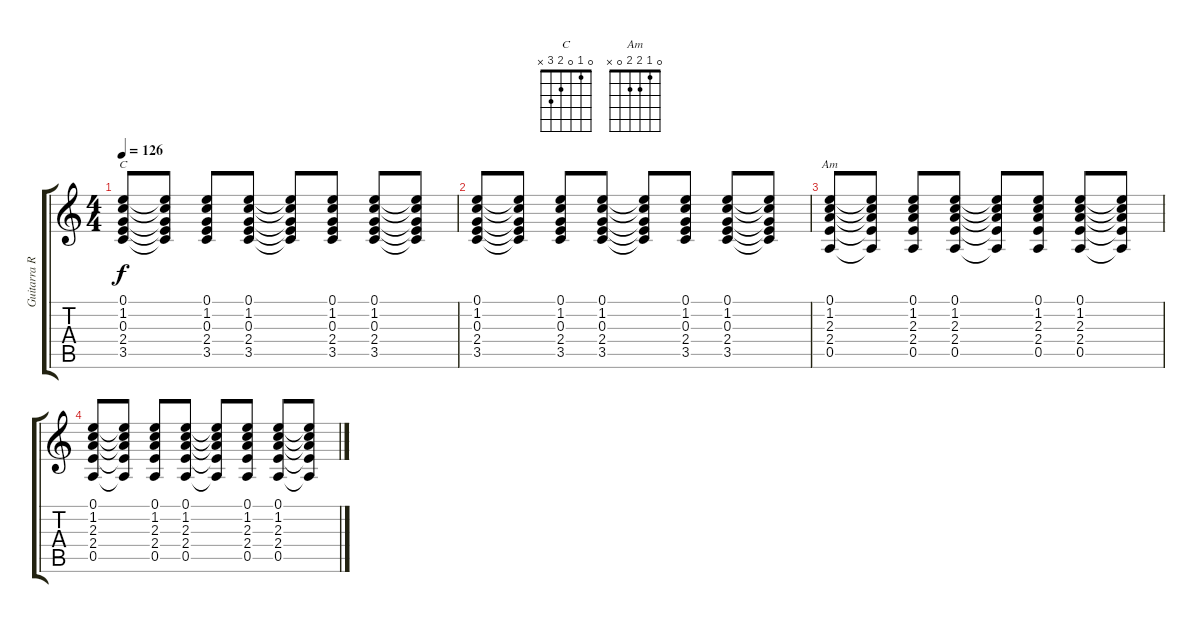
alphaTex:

\track ("Guitarra Rítmica" "Guitarra R") {instrument electricguitarjazz}
\staff {score tabs}
\tuning (E4 B3 G3 D3 A2 E2) {hide}
\chord ("C" 0 1 0 2 3 x)
\chord ("Am" 0 1 2 2 0 x)
\ts (4 4)
\tempo 126
\clef g2
\ks c
(0.1 1.2 0.3 2.4 3.5).8{ch "C" dy f} (0.1{t} 1.2{t} 0.3{t} 2.4{t} 3.5{t}).8 (0.1 1.2 0.3 2.4 3.5).8 (0.1 1.2 0.3 2.4 3.5).8 (0.1{t} 1.2{t} 0.3{t} 2.4{t} 3.5{t}).8 (0.1 1.2 0.3 2.4 3.5).8 (0.1 1.2 0.3 2.4 3.5).8 (0.1{t} 1.2{t} 0.3{t} 2.4{t} 3.5{t}).8 |
(0.1 1.2 0.3 2.4 3.5).8 (0.1{t} 1.2{t} 0.3{t} 2.4{t} 3.5{t}).8 (0.1 1.2 0.3 2.4 3.5).8 (0.1 1.2 0.3 2.4 3.5).8 (0.1{t} 1.2{t} 0.3{t} 2.4{t} 3.5{t}).8 (0.1 1.2 0.3 2.4 3.5).8 (0.1 1.2 0.3 2.4 3.5).8 (0.1{t} 1.2{t} 0.3{t} 2.4{t} 3.5{t}).8 |
(0.1 1.2 2.3 2.4 0.5).8{ch "Am"} (0.1{t} 1.2{t} 2.3{t} 2.4{t} 0.5{t}).8 (0.1 1.2 2.3 2.4 0.5).8 (0.1 1.2 2.3 2.4 0.5).8 (0.1{t} 1.2{t} 2.3{t} 2.4{t} 0.5{t}).8 (0.1 1.2 2.3 2.4 0.5).8 (0.1 1.2 2.3 2.4 0.5).8 (0.1{t} 1.2{t} 2.3{t} 2.4{t} 0.5{t}).8 |
(0.1 1.2 2.3 2.4 0.5).8 (0.1{t} 1.2{t} 2.3{t} 2.4{t} 0.5{t}).8 (0.1 1.2 2.3 2.4 0.5).8 (0.1 1.2 2.3 2.4 0.5).8 (0.1{t} 1.2{t} 2.3{t} 2.4{t} 0.5{t}).8 (0.1 1.2 2.3 2.4 0.5).8 (0.1 1.2 2.3 2.4 0.5).8 (0.1{t} 1.2{t} 2.3{t} 2.4{t} 0.5{t}).8
